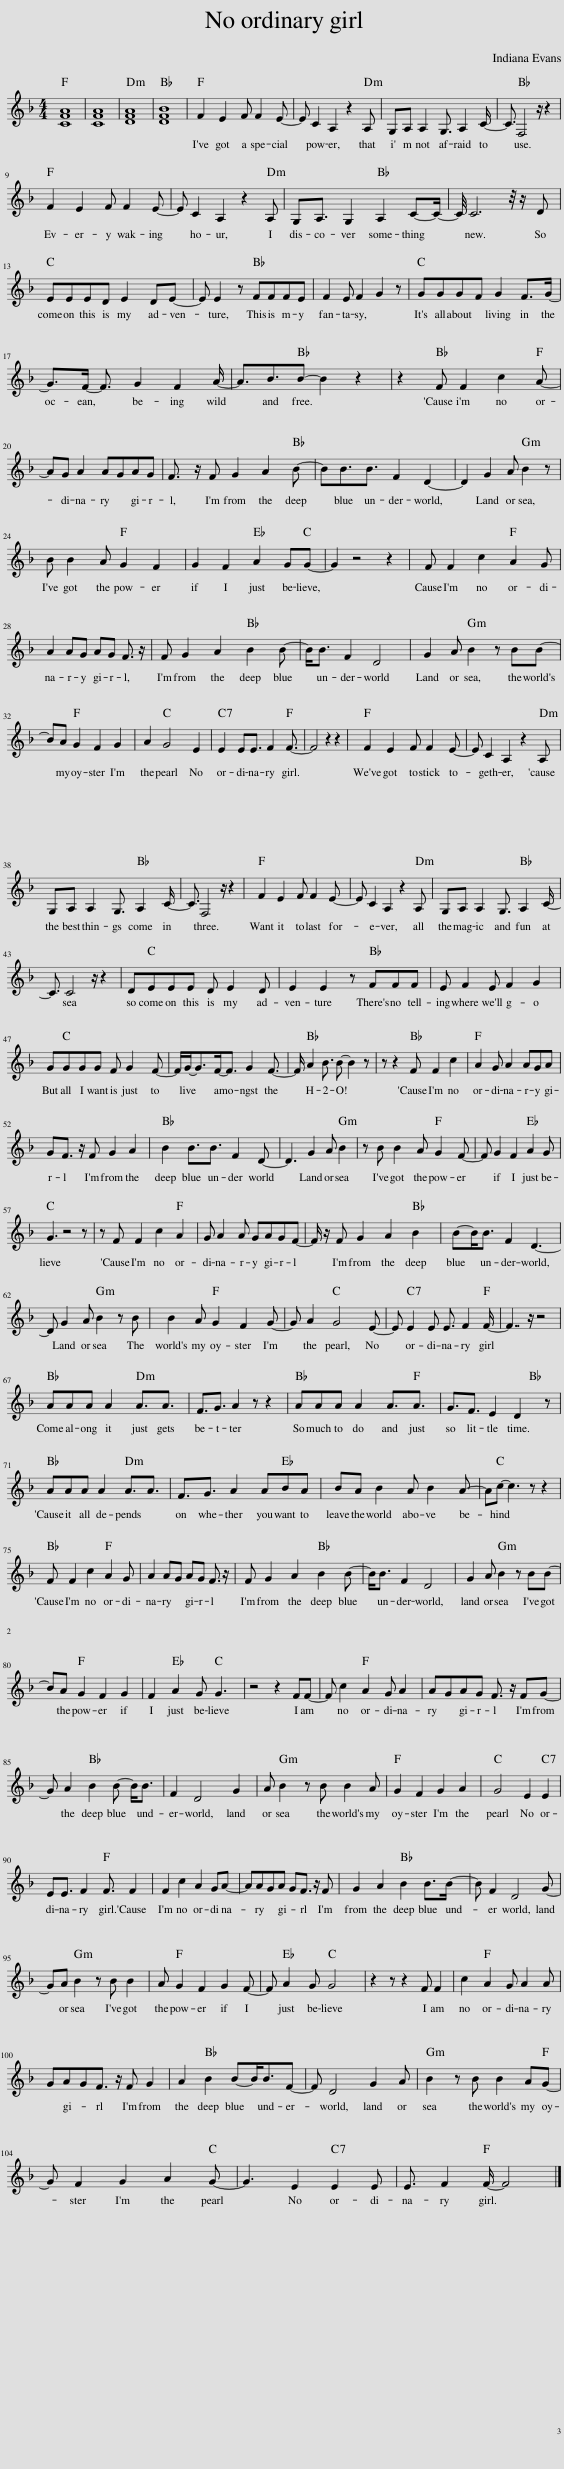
X:1
L:1/8
M:4/4
I:linebreak $
K:F
V:1 treble
V:1
 [CFA]8 | [CFA]8 | [DFA]8 | [DFB]8 | F2 E2 F F2 E- | %5
 E C2 A,2 z2 A, | G,A, A,2 G,3/2 A,2 C/- | C3/2 F,4 z/ z2 |$ F2 E2 F F2 E- | E C2 A,2 z2 A, | %10
 G,A,3/2 G,2 A,2 C-C/- | C/4 C6 z/4 z/ D |$ EEED E2 DE- | E E2 z FFFE | F2 E F2 G2 z | %15
 GGGF G2 F>G- |$ G>F- F3/2 G2 F2 A/- | A3/2B3/2B- B2 z2 | z2 F F2 c2 A- |$ AG A2 AGAG | %20
 F3/2 z/ F G2 A2 B- | BB3/2B3/2 F2 D2- | D2 G2 A B2 z |$ B B2 A G2 F2 | G2 F2 A2 GG- | %25
 G2 z4 z2 | F F2 c2 A2 G |$ A2 AG AG F3/2 z/ | F G2 A2 B2 B- | B<B F2 D4 | %30
 G2 A B2 z BB- |$ BA G2 F2 G2 | A2 G4 E2 | E2 EE3/2 F2 F3/2- | F4 z2 z2 | %35
 F2 E2 F F2 E- | E C2 A,2 z2 A, |$ G,A, A,2 G,3/2 A,2 C/- | C3/2 F,4 z/ z2 | F2 E2 F F2 E- | %40
 E C2 A,2 z2 A, | G,A, A,2 G,3/2 A,2 C/- |$ C3/2 C4 z/ z2 | DEEE D E2 D | E2 E2 z FFF | %45
 E F2 E F2 G2 |$ GGGG F G2 F- | F/G-<GF-<F G2 F3/2- | F/ A2 B3/2 B- B2 z | z z2 F F2 c2 | %50
 A2 G A2 AGA |$ GF3/2 z/ F G2 A2 | B2 B3/2B3/2 F2 D- | D3 G2 A B2 | z B B2 A G2 F- | %55
 F G2 F2 A2 G |$ G3 z4 z | z F F2 c2 A2 | G A2 A GAGF- | F/ z/ F G2 A2 B2 | %60
 B-B<B F2 D3- |$ D G2 A B2 z B | B2 A G2 F2 G- | G A2 G4 E- | E E2 E E3/2 F2 F/- | %65
 F7/2 z/ z4 |$ AAA A2 A3/2A3/2 | F3/2G3/2 A2 z z2 | AAA A2 A3/2A3/2 | G3/2F3/2 E2 D2 z |$ %70
 AAA A2 A3/2A3/2 | F3/2G3/2 A2 ABA | BA B2 A B2 A- | Ac- c3 z z2 |$ F F2 c2 A2 G | %75
 A2 AG AG F3/2 z/ | F G2 A2 B2 B- | B<B F2 D4 | G2 A B2 z BB- |$ BA G2 F2 G2 | %80
 F2 A2 G G3 | z4 z2 FF- | F c2 A2 G A2 | AGAG F3/2 z/ FG- |$ G A2 B2 B- B<B | %85
 F2 D4 G2 | A B2 z B B2 A | G2 F2 G2 A2 | G4 E2 E2 |$ EE3/2 F2 F3/2 F2 | %90
 F2 c2 A2 GA- | AAGA GF3/2 z/ F | G2 A2 B2 B>B- | B F2 D4 G- |$ GA B2 z B B2 | %95
 A G2 F2 G2 F- | F A2 G G4 | z2 z z2 F F2 | c2 A2 G A2 A |$ GAGF3/2 z/ F G2 | %100
 A2 B2 B-B<BF- | F D4 G2 A | B2 z B B2 AG- |$ G F2 G2 A2 G- | G3 E2 E2 E | %105
 E3/2 F2 F/- F4 |] %106
